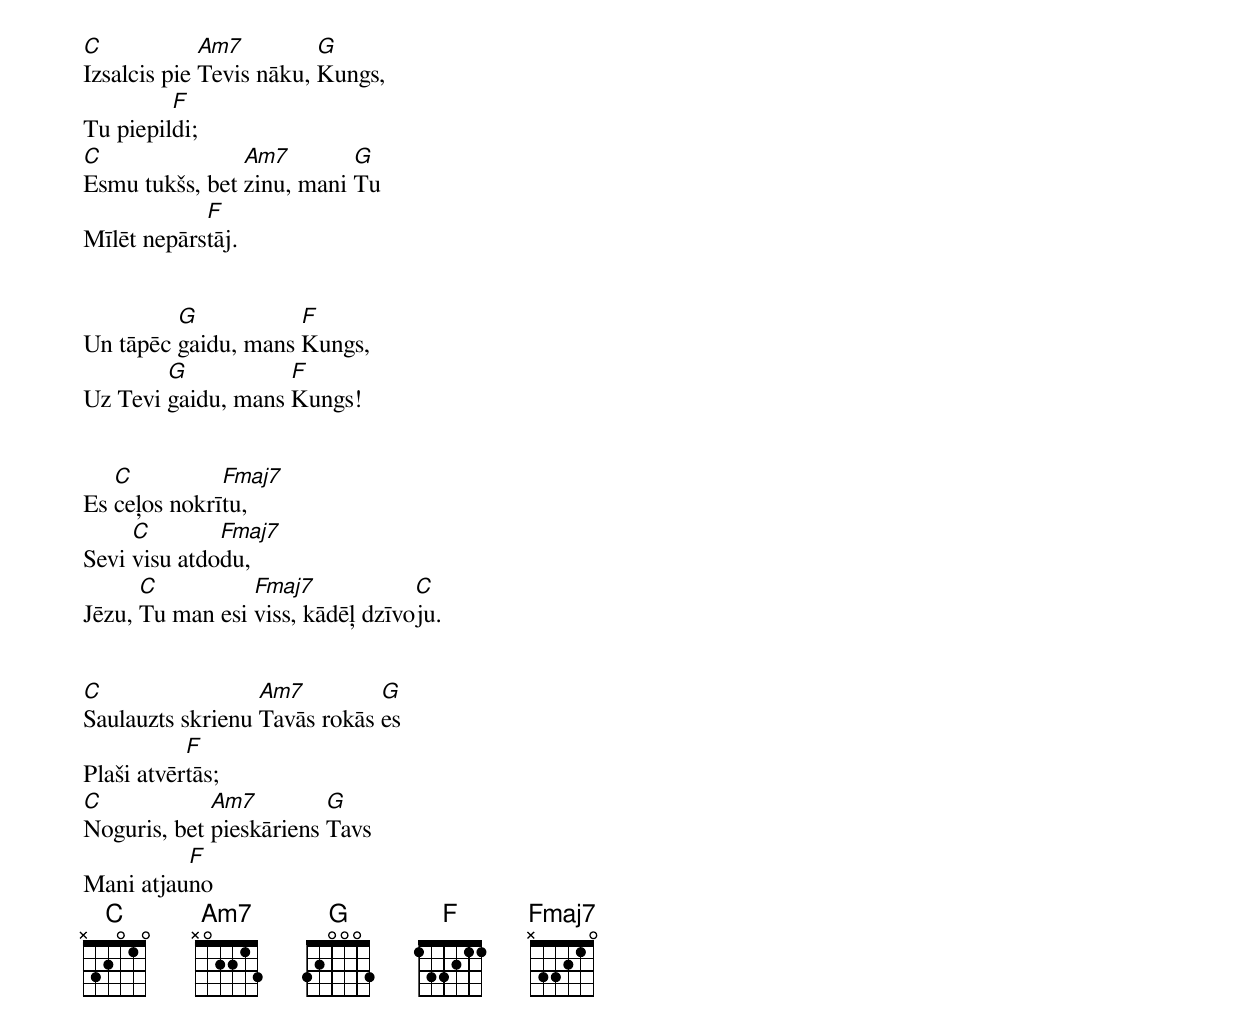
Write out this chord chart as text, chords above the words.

C            Am7         G
Izsalcis pie Tevis nāku, Kungs,
         F
Tu piepildi;
C               Am7        G
Esmu tukšs, bet zinu, mani Tu
            F
Mīlēt nepārstāj.


         G           F
Un tāpēc gaidu, mans Kungs,
        G           F
Uz Tevi gaidu, mans Kungs!


   C          Fmaj7
Es ceļos nokrītu,
     C        Fmaj7
Sevi visu atdodu,
      C          Fmaj7            C
Jēzu, Tu man esi viss, kādēļ dzīvoju.


C                 Am7         G
Saulauzts skrienu Tavās rokās es
           F
Plaši atvērtās;
C            Am7         G
Noguris, bet pieskāriens Tavs
          F
Mani atjauno
